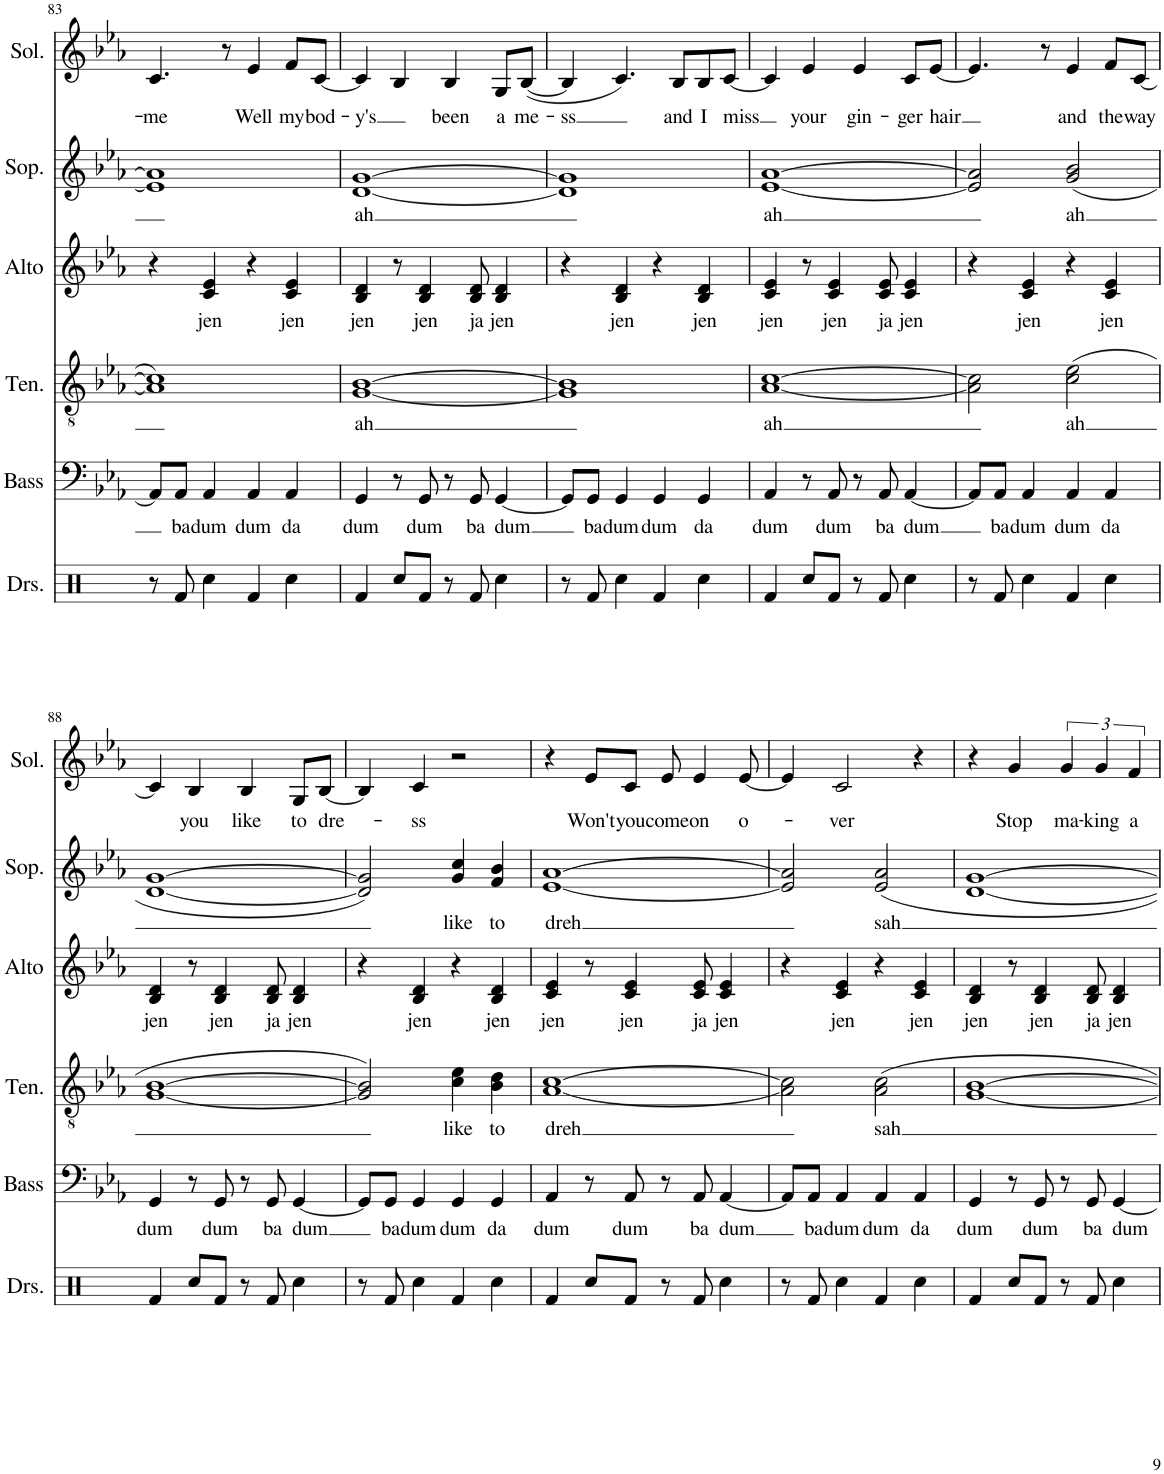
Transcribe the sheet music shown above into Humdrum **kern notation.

**kern	**kern	**text	**kern	**text	**kern	**text	**kern	**text	**kern	**text
*part6	*part5	*part5	*part4	*part4	*part3	*part3	*part2	*part2	*part1	*part1
*staff6	*staff5	*staff5	*staff4	*staff4	*staff3	*staff3	*staff2	*staff2	*staff1	*staff1
*I"Drumset	*I"Bass	*	*I"Tenor	*	*I"Alto	*	*I"Soprano	*	*I"Solo	*
*I'Drs.	*I'Bass	*	*I'Ten.	*	*I'Alto	*	*I'Sop.	*	*I'Sol.	*
!!LO:PB:g=z
*clefX	*clefF4	*	*clefGv2	*	*clefG2	*	*clefG2	*	*clefG2	*
*k[b-e-a-]	*k[b-e-a-]	*	*k[b-e-a-]	*	*k[b-e-a-]	*	*k[b-e-a-]	*	*k[b-e-a-]	*
*M2/2	*M2/2	*	*M2/2	*	*M2/2	*	*M2/2	*	*M2/2	*
*met(c|)	*met(c|)	*	*met(c|)	*	*met(c|)	*	*met(c|)	*	*met(c|)	*
=83	=83	=83	=83	=83	=83	=83	=83	=83	=83	=83
!	!	!	!	!	!	!	!	!	!	!LO:LY:b
8r	8AA-/L]	.	1A-] 1c]	.	4r	.	1e-] 1a-]	.	4.c/	-me
!	!	!LO:LY:b	!	!	!	!	!	!	!	!
8Rf/	8AA-/J	ba	.	.	.	.	.	.	.	.
!	!	!LO:LY:b	!	!	!	!LO:LY:b	!	!	!	!
4Rcc\	4AA-/	dum	.	.	4c/ 4e-/	jen	.	.	.	.
.	.	.	.	.	.	.	.	.	8r	.
!	!	!LO:LY:b	!	!	!	!	!	!	!	!LO:LY:b
4Rf/	4AA-/	dum	.	.	4r	.	.	.	4e-/	Well
!	!	!LO:LY:b	!	!	!	!LO:LY:b	!	!	!	!LO:LY:b
4Rcc\	4AA-/	da	.	.	4c/ 4e-/	jen	.	.	8f/L	my
!	!	!	!	!	!	!	!	!	!	!LO:LY:b
.	.	.	.	.	.	.	.	.	[8c/J	bod-
=84	=84	=84	=84	=84	=84	=84	=84	=84	=84	=84
!	!	!LO:LY:b	!	!LO:LY:b	!	!LO:LY:b	!	!LO:LY:b	!	!LO:LY:b
4Rf/	4GG/	dum	[1G [1B-	ah	4B-/ 4d/	jen	[1d [1g	ah	4c/]	-y's
8Rcc/L	8r	.	.	.	8r	.	.	.	4B-/	.
!	!	!LO:LY:b	!	!	!	!LO:LY:b	!	!	!	!
8Rf/J	8GG/	dum	.	.	4B-/ 4d/	jen	.	.	.	.
!	!	!	!	!	!	!	!	!	!	!LO:LY:b
8r	8r	.	.	.	.	.	.	.	4B-/	been
!	!	!LO:LY:b	!	!	!	!LO:LY:b	!	!	!	!
8Rf/	8GG/	ba	.	.	8B-/ 8d/	ja	.	.	.	.
!	!	!LO:LY:b	!	!	!	!LO:LY:b	!	!	!	!LO:LY:b
4Rcc\	[4GG/	dum	.	.	4B-/ 4d/	jen	.	.	8G/L	a
!	!	!	!	!	!	!	!	!	!	!LO:LY:b
.	.	.	.	.	.	.	.	.	([8B-/J	me-
=85	=85	=85	=85	=85	=85	=85	=85	=85	=85	=85
!	!	!	!	!	!	!	!	!	!	!LO:LY:b
8r	8GG/L]	.	1G] 1B-]	.	4r	.	1d] 1g]	.	4B-/]	-ss
!	!	!LO:LY:b	!	!	!	!	!	!	!	!
8Rf/	8GG/J	ba	.	.	.	.	.	.	.	.
!	!	!LO:LY:b	!	!	!	!LO:LY:b	!	!	!	!
4Rcc\	4GG/	dum	.	.	4B-/ 4d/	jen	.	.	4.c/)	.
!	!	!LO:LY:b	!	!	!	!	!	!	!	!
4Rf/	4GG/	dum	.	.	4r	.	.	.	.	.
!	!	!	!	!	!	!	!	!	!	!LO:LY:b
.	.	.	.	.	.	.	.	.	8B-/L	and
!	!	!LO:LY:b	!	!	!	!LO:LY:b	!	!	!	!LO:LY:b
4Rcc\	4GG/	da	.	.	4B-/ 4d/	jen	.	.	8B-/	I
!	!	!	!	!	!	!	!	!	!	!LO:LY:b
.	.	.	.	.	.	.	.	.	[8c/J	miss
=86	=86	=86	=86	=86	=86	=86	=86	=86	=86	=86
!	!	!LO:LY:b	!	!LO:LY:b	!	!LO:LY:b	!	!LO:LY:b	!	!
4Rf/	4AA-/	dum	[1A- [1c	ah	4c/ 4e-/	jen	[1e- [1a-	ah	4c/]	.
!	!	!	!	!	!	!	!	!	!	!LO:LY:b
8Rcc/L	8r	.	.	.	8r	.	.	.	4e-/	your
!	!	!LO:LY:b	!	!	!	!LO:LY:b	!	!	!	!
8Rf/J	8AA-/	dum	.	.	4c/ 4e-/	jen	.	.	.	.
!	!	!	!	!	!	!	!	!	!	!LO:LY:b
8r	8r	.	.	.	.	.	.	.	4e-/	gin-
!	!	!LO:LY:b	!	!	!	!LO:LY:b	!	!	!	!
8Rf/	8AA-/	ba	.	.	8c/ 8e-/	ja	.	.	.	.
!	!	!LO:LY:b	!	!	!	!LO:LY:b	!	!	!	!LO:LY:b
4Rcc\	[4AA-/	dum	.	.	4c/ 4e-/	jen	.	.	8c/L	-ger
!	!	!	!	!	!	!	!	!	!	!LO:LY:b
.	.	.	.	.	.	.	.	.	[8e-/J	hair
=87	=87	=87	=87	=87	=87	=87	=87	=87	=87	=87
8r	8AA-/L]	.	2A-\] 2c\]	.	4r	.	2e-/] 2a-/]	.	4.e-/]	.
!	!	!LO:LY:b	!	!	!	!	!	!	!	!
8Rf/	8AA-/J	ba	.	.	.	.	.	.	.	.
!	!	!LO:LY:b	!	!	!	!LO:LY:b	!	!	!	!
4Rcc\	4AA-/	dum	.	.	4c/ 4e-/	jen	.	.	.	.
.	.	.	.	.	.	.	.	.	8r	.
!	!	!LO:LY:b	!	!LO:LY:b	!	!	!	!LO:LY:b	!	!LO:LY:b
4Rf/	4AA-/	dum	2c\ 2e-\	-ah	4r	.	(2g/ 2b-/	-ah	4e-/	and
!	!	!LO:LY:b	!	!	!	!LO:LY:b	!	!	!	!LO:LY:b
4Rcc\	4AA-/	da	.	.	4c/ 4e-/	jen	.	.	8f/L	the
!	!	!	!	!	!	!	!	!	!	!LO:LY:b
.	.	.	.	.	.	.	.	.	[8c/J	way
!!LO:LB:g=z
=88	=88	=88	=88	=88	=88	=88	=88	=88	=88	=88
!	!	!LO:LY:b	!	!	!	!LO:LY:b	!	!	!	!
4Rf/	4GG/	dum	[1G [1B-	.	4B-/ 4d/	jen	[1d [1g	.	4c/]	.
!	!	!	!	!	!	!	!	!	!	!LO:LY:b
8Rcc/L	8r	.	.	.	8r	.	.	.	4B-/	you
!	!	!LO:LY:b	!	!	!	!LO:LY:b	!	!	!	!
8Rf/J	8GG/	dum	.	.	4B-/ 4d/	jen	.	.	.	.
!	!	!	!	!	!	!	!	!	!	!LO:LY:b
8r	8r	.	.	.	.	.	.	.	4B-/	like
!	!	!LO:LY:b	!	!	!	!LO:LY:b	!	!	!	!
8Rf/	8GG/	ba	.	.	8B-/ 8d/	ja	.	.	.	.
!	!	!LO:LY:b	!	!	!	!LO:LY:b	!	!	!	!LO:LY:b
4Rcc\	[4GG/	dum	.	.	4B-/ 4d/	jen	.	.	8G/L	to
!	!	!	!	!	!	!	!	!	!	!LO:LY:b
.	.	.	.	.	.	.	.	.	[8B-/J	dre-
=89	=89	=89	=89	=89	=89	=89	=89	=89	=89	=89
8r	8GG/L]	.	2G/] 2B-/]	.	4r	.	2d/] 2g/])	.	4B-/]	.
!	!	!LO:LY:b	!	!	!	!	!	!	!	!
8Rf/	8GG/J	ba	.	.	.	.	.	.	.	.
!	!	!LO:LY:b	!	!	!	!LO:LY:b	!	!	!	!LO:LY:b
4Rcc\	4GG/	dum	.	.	4B-/ 4d/	jen	.	.	4c/	-ss
!	!	!LO:LY:b	!	!LO:LY:b	!	!	!	!LO:LY:b	!	!
4Rf/	4GG/	dum	4c\ 4e-\	like	4r	.	4g/ 4cc/	like	2r	.
!	!	!LO:LY:b	!	!LO:LY:b	!	!LO:LY:b	!	!LO:LY:b	!	!
4Rcc\	4GG/	da	4B-\ 4d\	to	4B-/ 4d/	jen	4f/ 4b-/	to	.	.
=90	=90	=90	=90	=90	=90	=90	=90	=90	=90	=90
!	!	!LO:LY:b	!	!LO:LY:b	!	!LO:LY:b	!	!LO:LY:b	!	!
4Rf/	4AA-/	dum	[1A- [1c	dreh	4c/ 4e-/	jen	[1e- [1a-	dreh	4r	.
!	!	!	!	!	!	!	!	!	!	!LO:LY:b
8Rcc/L	8r	.	.	.	8r	.	.	.	8e-/L	Won't
!	!	!LO:LY:b	!	!	!	!LO:LY:b	!	!	!	!LO:LY:b
8Rf/J	8AA-/	dum	.	.	4c/ 4e-/	jen	.	.	8c/J	you
!	!	!	!	!	!	!	!	!	!	!LO:LY:b
8r	8r	.	.	.	.	.	.	.	8e-/	come
!	!	!LO:LY:b	!	!	!	!LO:LY:b	!	!	!	!LO:LY:b
8Rf/	8AA-/	ba	.	.	8c/ 8e-/	ja	.	.	4e-/	on
!	!	!LO:LY:b	!	!	!	!LO:LY:b	!	!	!	!
4Rcc\	[4AA-/	dum	.	.	4c/ 4e-/	jen	.	.	.	.
!	!	!	!	!	!	!	!	!	!	!LO:LY:b
.	.	.	.	.	.	.	.	.	[8e-/	o-
=91	=91	=91	=91	=91	=91	=91	=91	=91	=91	=91
8r	8AA-/L]	.	2A-\] 2c\]	.	4r	.	2e-/] 2a-/]	.	4e-/]	.
!	!	!LO:LY:b	!	!	!	!	!	!	!	!
8Rf/	8AA-/J	ba	.	.	.	.	.	.	.	.
!	!	!LO:LY:b	!	!	!	!LO:LY:b	!	!	!	!LO:LY:b
4Rcc\	4AA-/	dum	.	.	4c/ 4e-/	jen	.	.	2c/	-ver
!	!	!LO:LY:b	!	!LO:LY:b	!	!	!	!LO:LY:b	!	!
4Rf/	4AA-/	dum	2A-\ 2c\	sah	4r	.	2e-/ 2a-/	sah	.	.
!	!	!LO:LY:b	!	!	!	!LO:LY:b	!	!	!	!
4Rcc\	4AA-/	da	.	.	4c/ 4e-/	jen	.	.	4r	.
=92	=92	=92	=92	=92	=92	=92	=92	=92	=92	=92
!	!	!LO:LY:b	!	!	!	!LO:LY:b	!	!	!	!
4Rf/	4GG/	dum	[1G [1B-	.	4B-/ 4d/	jen	[1d [1g	.	4r	.
!	!	!	!	!	!	!	!	!	!	!LO:LY:b
8Rcc/L	8r	.	.	.	8r	.	.	.	4g/	Stop
!	!	!LO:LY:b	!	!	!	!LO:LY:b	!	!	!	!
8Rf/J	8GG/	dum	.	.	4B-/ 4d/	jen	.	.	.	.
!	!	!	!	!	!	!	!	!	!	!LO:LY:b
8r	8r	.	.	.	.	.	.	.	6g/	ma-
!	!	!LO:LY:b	!	!	!	!LO:LY:b	!	!	!	!
8Rf/	8GG/	ba	.	.	8B-/ 8d/	ja	.	.	.	.
!	!	!	!	!	!	!	!	!	!	!LO:LY:b
.	.	.	.	.	.	.	.	.	6g/	-king
!	!	!LO:LY:b	!	!	!	!LO:LY:b	!	!	!	!
4Rcc\	[4GG/	dum	.	.	4B-/ 4d/	jen	.	.	.	.
!	!	!	!	!	!	!	!	!	!	!LO:LY:b
.	.	.	.	.	.	.	.	.	6f/	a
=	=	=	=	=	=	=	=	=	=	=
*-	*-	*-	*-	*-	*-	*-	*-	*-	*-	*-
